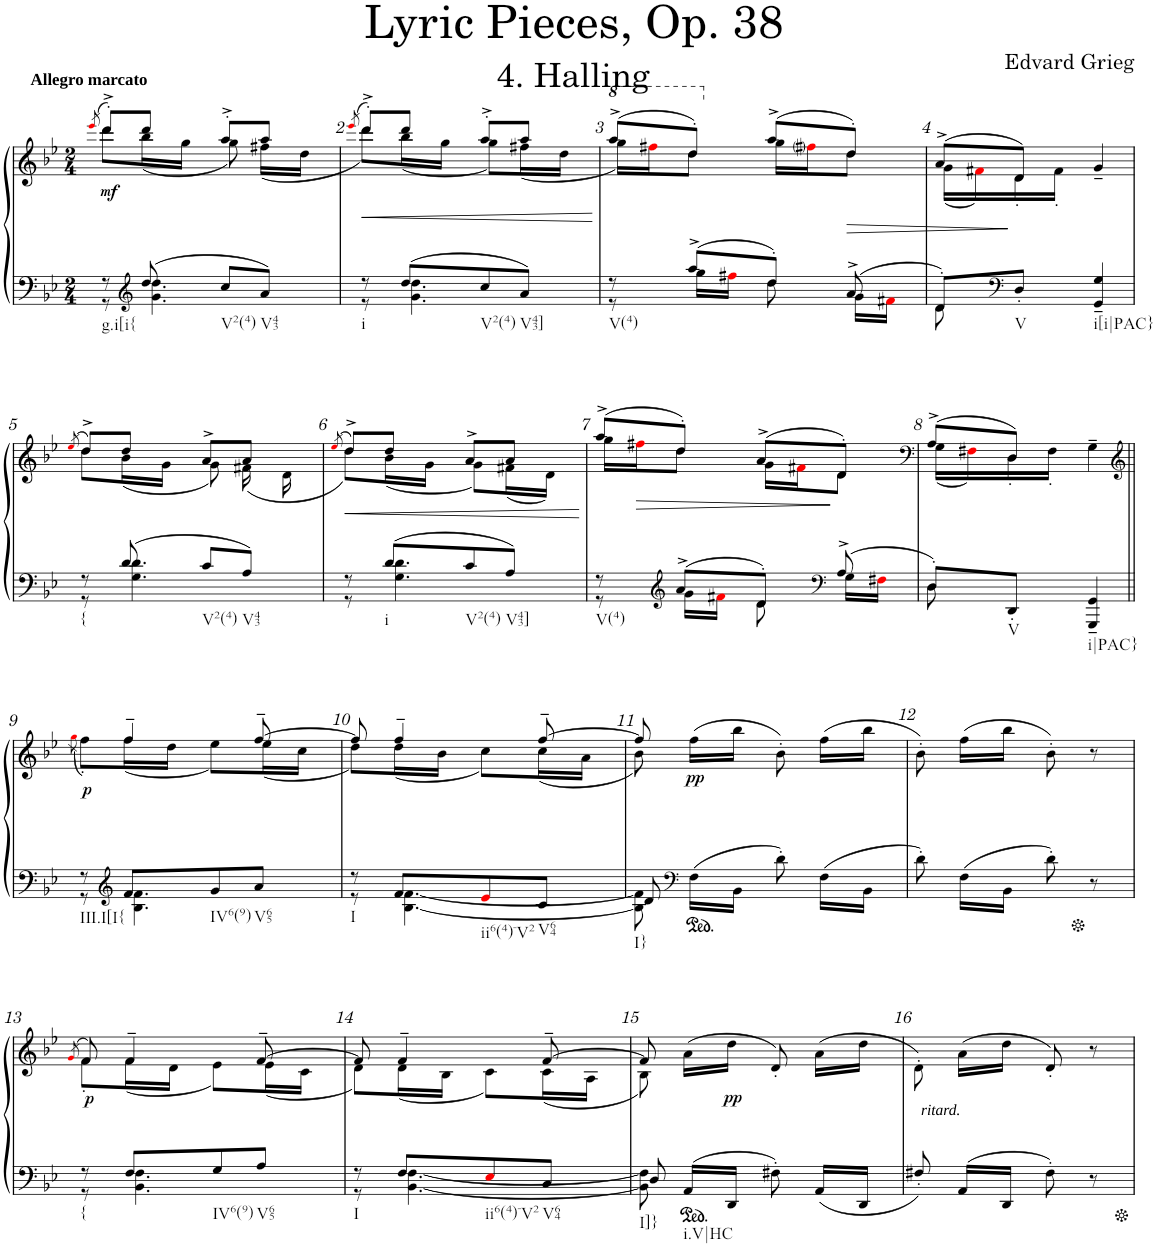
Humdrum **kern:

**kern	**kern	**dynam
*part1	*part1	*part1
*staff2	*staff1	*staff1/2
*I"Midi_1	*	*
*clefF4	*clefG2	*
*k[b-e-]	*k[b-e-]	*
*B-:	*B-:	*
*M2/4	*M2/4	*
=1	=1	=1
.	(8qeee-i/	.
*^	*^	*
!	!	!LO:TX:a:B:t=Allegro marcato	!	!
!LO:TX:b:t=g.i[i{	!	!	!	!
!	!	!	!	!LO:DY:b
8r	8r	8ddd'^/L)	8ddd\L	mf
*clefG2	*	*	*	*
8dd/	4.g\ 4.dd\	8ddd/J	(<16bb-\L	.
.	.	.	16gg\JJ	.
!LO:TX:b:t=V2(4)	!	!	!	!
8cc/L	.	8aa'^/L	8gg\)	.
!LO:TX:b:t=V43	!	!	!	!
8a/J	.	8aa/J	(<16ff#X\LL	.
.	.	.	16dd\JJ	.
=2	=2	=2	=2	=2
.	.	(8qeee-i/	.	.
!LO:TX:b:t=i	!	!	!	!
8r	8r	8ddd'^/L)	8ddd\L)	.
8dd/L	4.g\ 4.dd\	8ddd/J	(<16bb-\L	.
.	.	.	16gg\JJ	.
!LO:TX:b:t=V2(4)	!	!	!	!
8cc/	.	8aa'^/L	8gg\L)	.
!LO:TX:b:t=V43]	!	!	!	!
8a/J	.	8aa/J	(<16ff#X\L	.
.	.	.	16dd\JJ	.
=3	=3	=3	=3	=3
*	*	*8va	*	*
!LO:TX:b:t=V(4)	!	!	!	!
8r	8r	(>8aaa^/L	16ggg\LL)	.
.	.	.	16fff#Xi\J	.
8aa^/L	16gg\LL	8ddd'/J)	8ddd\J	.
.	16ff#Xi\JJ	.	.	.
*	*	*X8va	*	*
8dd'/J	8dd\	(>8aa^/L	16gg\LL	.
.	.	.	16ff#ji\J	.
8a^/	16g\LL	8dd'/J)	8dd\J	.
.	16f#Xi\JJ	.	.	.
=4	=4	=4	=4	=4
8d'/L	8d\	(>8a^/L	(<16g\LL	.
.	.	.	16f#Xi\)	.
*clefF4	*	*	*	*
!LO:TX:b:t=V	!	!	!	!
8D'/J	8ryy	8d/J)	16d'\	.
.	.	.	16f#'\JJ	.
!LO:TX:b:t=i[i|PAC}	!	!	!	!
4GG/~ 4G/~	4ryy	4g~/	4ryy	.
!!LO:LB:g=z	!!
=5	=5	=5	=5	=5
.	.	(8qee-i/	.	.
!LO:TX:b:t={	!	!	!	!
8r	8r	8dd^/L)	8dd\L	.
8d/	4.G\ 4.d\	8dd/J	(<16b-\L	.
.	.	.	16g\JJ	.
!LO:TX:b:t=V2(4)	!	!	!	!
8c/L	.	8a^/L	8g\)	.
!LO:TX:b:t=V43	!	!	!	!
8A/J	.	8a/J	(<16f#X\	.
.	.	.	16d\	.
=6	=6	=6	=6	=6
.	.	(8qee-i/	.	.
8r	8r	8dd^/L)	8dd\L)	.
!LO:TX:b:t=i	!	!	!	!
8d/L	4.G\ 4.d\	8dd/J	(<16b-\L	.
.	.	.	16g\JJ	.
!LO:TX:b:t=V2(4)	!	!	!	!
8c/	.	8a^/L	8g\L)	.
!LO:TX:b:t=V43]	!	!	!	!
8A/J	.	8a/J	(<16f#X\L	.
.	.	.	16d\JJ)	.
=7	=7	=7	=7	=7
!LO:TX:b:t=V(4)	!	!	!	!
8r	8r	(>8aa^/L	16gg\LL	.
.	.	.	16ff#Xi\J	.
*clefG2	*	*	*	*
8a^/L	16g\LL	8dd'/J)	8dd\J	.
.	16f#Xi\JJ	.	.	.
8d'/J	8d\	(>8a^/L	16g\LL	.
.	.	.	16f#Xi\J	.
*clefF4	*	*	*	*
8A^/	16G\LL	8d'/J)	8d\J	.
.	16F#Xi\JJ	.	.	.
=8	=8	=8	=8	=8
*	*	*clefF4	*	*
8D'/L	8D\	(>8A^/L	(<16G\LL	.
.	.	.	16F#Xi\)	.
!LO:TX:b:t=V	!	!	!	!
8DD'/J	8ryy	8D/J)	16D'\	.
.	.	.	16F#'\JJ	.
!LO:TX:b:t=i|PAC}	!	!	!	!
4GGG/~ 4GG/~	4ryy	4G~\	4ryy	.
!!LO:LB:g=z	!!
=9||	=9||	=9||	=9||	=9||
*	*	*clefG2	*	*
.	.	.	(8qggi\	.
!LO:TX:b:t=III.I[I{	!	!	!	!
!	!	!	!	!LO:DY:b
8r	8r	8ryy	8ff'\L)	p
*clefG2	*	*	*	*
8f/L	4.B-\ 4.f\	4ff~/	(<16ff\L	.
.	.	.	16dd\JJ	.
!LO:TX:b:t=IV6(9)	!	!	!	!
8g/	.	.	8ee-\L)	.
!LO:TX:b:t=V65	!	!	!	!
8a/J	.	[8ff~/	(<16ee-\L	.
.	.	.	16cc\JJ	.
=10	=10	=10	=10	=10
!LO:TX:b:t=I	!	!	!	!
8r	8r	8ff/]	8dd\L)	.
8f/L	[4.B-\ [4.f\	4ff~/	(<16dd\L	.
.	.	.	16b-\JJ	.
!LO:TX:b:t=ii6(4)-V2	!	!	!	!
8e-i/	.	.	8cc\L)	.
!LO:TX:b:t=V64	!	!	!	!
8c/J	.	[8ff~/	(<16cc\L	.
.	.	.	16a\JJ	.
=11	=11	=11	=11	=11
!LO:TX:b:t=I}	!	!	!	!
8d/	8B-\] 8f\]	8ff/]	8b-\)	.
*clefF4	*	*	*	*
!	!	!	!	!LO:DY:b
16F\LL	8ryy	(>16ff\LL	8ryy	pp
16BB-\JJ	.	16bb-\JJ	.	.
8d'\	4ryy	8b-'\)	4ryy	.
16F\LL	.	(16ff\LL	.	.
16BB-\JJ	.	16bb-\JJ	.	.
=12	=12	=12	=12	=12
8d'\	2ryy	8b-'\)	2ryy	.
16F\LL	.	(>16ff\LL	.	.
16BB-\JJ	.	16bb-\JJ	.	.
8d'\	.	8b-'\)	.	.
8r	.	8r	.	.
!!LO:LB:g=z	!!
=13	=13	=13	=13	=13
.	.	(8qgi/	.	.
!LO:TX:b:t={	!	!	!	!
!	!	!	!	!LO:DY:b
8r	8r	8f/)	8f'\L	p
8F/L	4.BB-\ 4.F\	4f~/	(<16f\L	.
.	.	.	16d\JJ	.
!LO:TX:b:t=IV6(9)	!	!	!	!
8G/	.	.	8e-\L)	.
!LO:TX:b:t=V65	!	!	!	!
8A/J	.	[8f~/	(<16e-\L	.
.	.	.	16c\JJ	.
=14	=14	=14	=14	=14
!LO:TX:b:t=I	!	!	!	!
8r	8r	8f/]	8d\L)	.
8F/L	[4.BB-\ [4.F\	4f~/	(<16d\L	.
.	.	.	16B-\JJ	.
!LO:TX:b:t=ii6(4)-V2	!	!	!	!
8E-i/	.	.	8c\L)	.
!LO:TX:b:t=V64	!	!	!	!
8C/J	.	[8f~/	(<16c\L	.
.	.	.	16A\JJ	.
=15	=15	=15	=15	=15
!LO:TX:b:t=I]}	!	!	!	!
8D/	8BB-\] 8F\]	8f/]	8B-\)	.
!LO:TX:b:t=i.V|HC	!	!	!	!
16AA/LL	4.ryy	(16a\LL	8ryy	.
!	!	!	!	!LO:DY:b
16DD/JJ	.	16dd\JJ	.	pp
8F#X'\	.	8d'/)	4ryy	.
16AA/LL	.	(16a\LL	.	.
16DD/JJ	.	16dd\JJ	.	.
=16	=16	=16	=16	=16
!	!	!LO:TX:b:i:t=ritard.	!	!
8F#X'/	2ryy	8d'\)	2ryy	.
16AA/LL	.	(>16a\LL	.	.
16DD/JJ	.	16dd\JJ	.	.
8F#'\	.	8d'/)	.	.
8r	.	8r	.	.
*v	*v	*	*	*
*	*v	*v	*
=	=	=
*-	*-	*-
